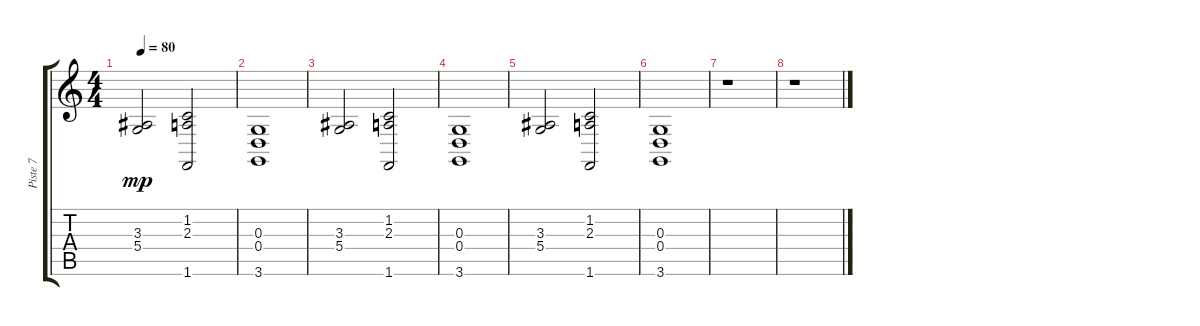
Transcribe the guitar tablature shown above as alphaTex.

\track ("Piste 7" "Piste 7") {instrument stringensemble2}
\staff {score tabs}
\tuning (E4 B3 G3 D3 A2 E2) {hide}
\ts (4 4)
\tempo 80
\clef g2
\ks c
(3.3 5.4).2{dy mp} (1.2 2.3 1.6).2 |
(0.3 0.4 3.6).1 |
(3.3 5.4).2 (1.2 2.3 1.6).2 |
(0.3 0.4 3.6).1 |
(3.3 5.4).2 (1.2 2.3 1.6).2 |
(0.3 0.4 3.6).1 |
r.1 |
r.1
